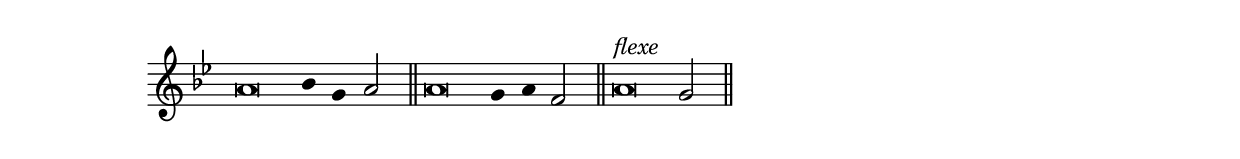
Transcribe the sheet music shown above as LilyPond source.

% DO NOT EDIT this file manually; it is automatically
% generated from Documentation/snippets/new
% Make any changes in Documentation/snippets/new/
% and then run scripts/auxiliar/makelsr.py
%
% This file is in the public domain.
%% Note: this file works from version 2.15.15
\version "2.15.15"

\header {
%% Translation of GIT committish: 8b93de6ce951b7b14bc7818f31019524295b990f
  texidoces = "
Este tipo de notación se utiliza para el canto de los Salmos, en
que las estrofas no siempre tienen la misma longitud.

"
  doctitlees = "Notación de responsos o salmos"

%% Translation of GIT committish: ab9e3136d78bfaf15cc6d77ed1975d252c3fe506

  texidocde = "
Diese Form der Notation wird benutzt für die Notation von Psalmen, in denen
die Strophen nicht die gleiche Länge haben.

"
  doctitlede = "Psalmennotation"


%% Translation of GIT committish: c1d5bb448321d688185e0c6b798575d4c325ae80
  texidocfr = "
Ce style de notation permet d'indiquer la mélodie d'une psalmodie
lorsque les strophes sont de longueur inégale.

"
  doctitlefr = "Notation pour psalmodie"


  lsrtags = "rhythms, vocal-music, ancient-notation, contexts-and-engravers"

  texidoc = "
This form of notation is used for the chant of the Psalms, where verses
aren't always the same length.

"
  doctitle = "Chant or psalms notation"
} % begin verbatim


stemOn = { \revert Staff.Stem #'transparent \revert Staff.Flag #'transparent }
stemOff = { \override Staff.Stem #'transparent = ##t \override Staff.Flag #'transparent = ##t }

\score {
  \new Staff \with { \remove "Time_signature_engraver" }
  {
    \key g \minor
    \cadenzaOn
    \stemOff a'\breve bes'4 g'4
    \stemOn a'2 \bar "||"
    \stemOff a'\breve g'4 a'4
    \stemOn f'2 \bar "||"
    \stemOff a'\breve^\markup { \italic flexe }
    \stemOn g'2 \bar "||"
  }
}

